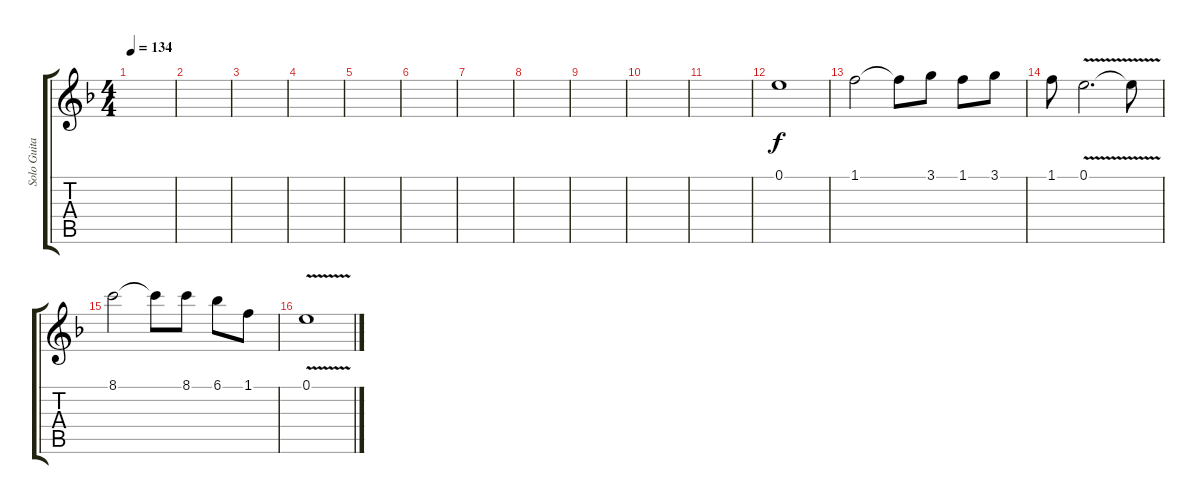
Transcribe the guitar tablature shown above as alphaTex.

\track ("Solo Guitar 2" "Solo Guita") {instrument overdrivenguitar}
\staff {score tabs}
\tuning (E4 B3 G3 D3 A2 E2) {hide}
\ts (4 4)
\tempo 134
\clef g2
\ks f
|
|
|
|
|
|
|
|
|
|
|
0.1.1 |
1.1.2 1.1{t}.8 3.1.8 1.1.8 3.1.8 |
1.1.8 0.1{v}.2{d} 0.1{t}.8 |
8.1.2 8.1{t}.8 8.1.8 6.1.8 1.1.8 |
0.1{v}.1
